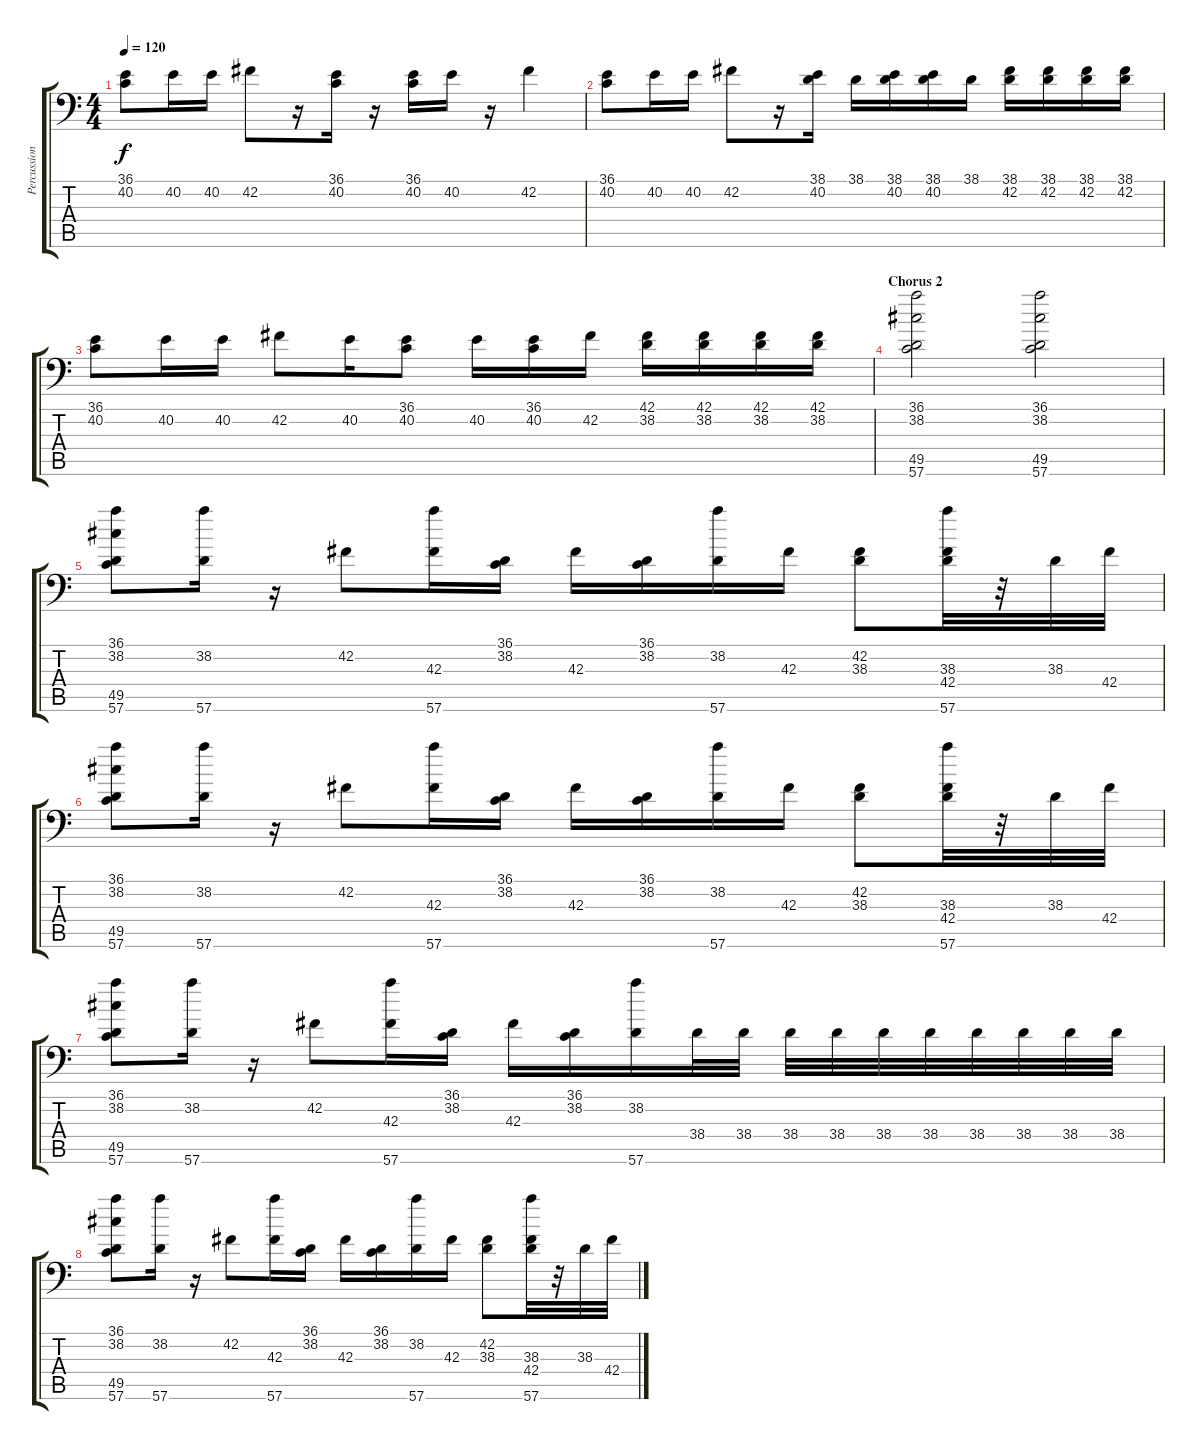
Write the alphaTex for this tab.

\track ("Percussion" "Percussion") {instrument acousticgrandpiano}
\staff {score tabs}
\tuning (C-1 C-1 C-1 C-1 C-1 C-1) {hide}
\ts (4 4)
\tempo 120
\clef f4
\ks c
(36.1 40.2).8{dy f} 40.2.16 40.2.16 42.2.8 r.16 (36.1 40.2).16 r.16 (36.1 40.2).16 40.2.16 r.16 42.2.4 |
(36.1 40.2).8 40.2.16 40.2.16 42.2.8 r.16 (38.1 40.2).16 38.1.16 (38.1 40.2).16 (38.1 40.2).16 38.1.16 (38.1 42.2).16 (38.1 42.2).16 (38.1 42.2).16 (38.1 42.2).16 |
(36.1 40.2).8 40.2.16 40.2.16 42.2.8 40.2.16 (36.1 40.2).8 40.2.16 (36.1 40.2).16 42.2.16 (42.1 38.2).16 (42.1 38.2).16 (42.1 38.2).16 (42.1 38.2).16 |
\section ("" "Chorus 2")
(36.1 38.2 49.5 57.6).2 (36.1 38.2 49.5 57.6).2 |
(36.1 38.2 49.5 57.6).8 (38.2 57.6).16 r.16 42.2.8 (42.3 57.6).16 (36.1 38.2).16 42.3.16 (36.1 38.2).16 (38.2 57.6).16 42.3.16 (42.2 38.3).8 (38.3 42.4 57.6).32 r.32 38.3.32 42.4.32 |
(36.1 38.2 49.5 57.6).8 (38.2 57.6).16 r.16 42.2.8 (42.3 57.6).16 (36.1 38.2).16 42.3.16 (36.1 38.2).16 (38.2 57.6).16 42.3.16 (42.2 38.3).8 (38.3 42.4 57.6).32 r.32 38.3.32 42.4.32 |
(36.1 38.2 49.5 57.6).8 (38.2 57.6).16 r.16 42.2.8 (42.3 57.6).16 (36.1 38.2).16 42.3.16 (36.1 38.2).16 (38.2 57.6).16 38.4.32 38.4.32 38.4.32 38.4.32 38.4.32 38.4.32 38.4.32 38.4.32 38.4.32 38.4.32 |
(36.1 38.2 49.5 57.6).8 (38.2 57.6).16 r.16 42.2.8 (42.3 57.6).16 (36.1 38.2).16 42.3.16 (36.1 38.2).16 (38.2 57.6).16 42.3.16 (42.2 38.3).8 (38.3 42.4 57.6).32 r.32 38.3.32 42.4.32
